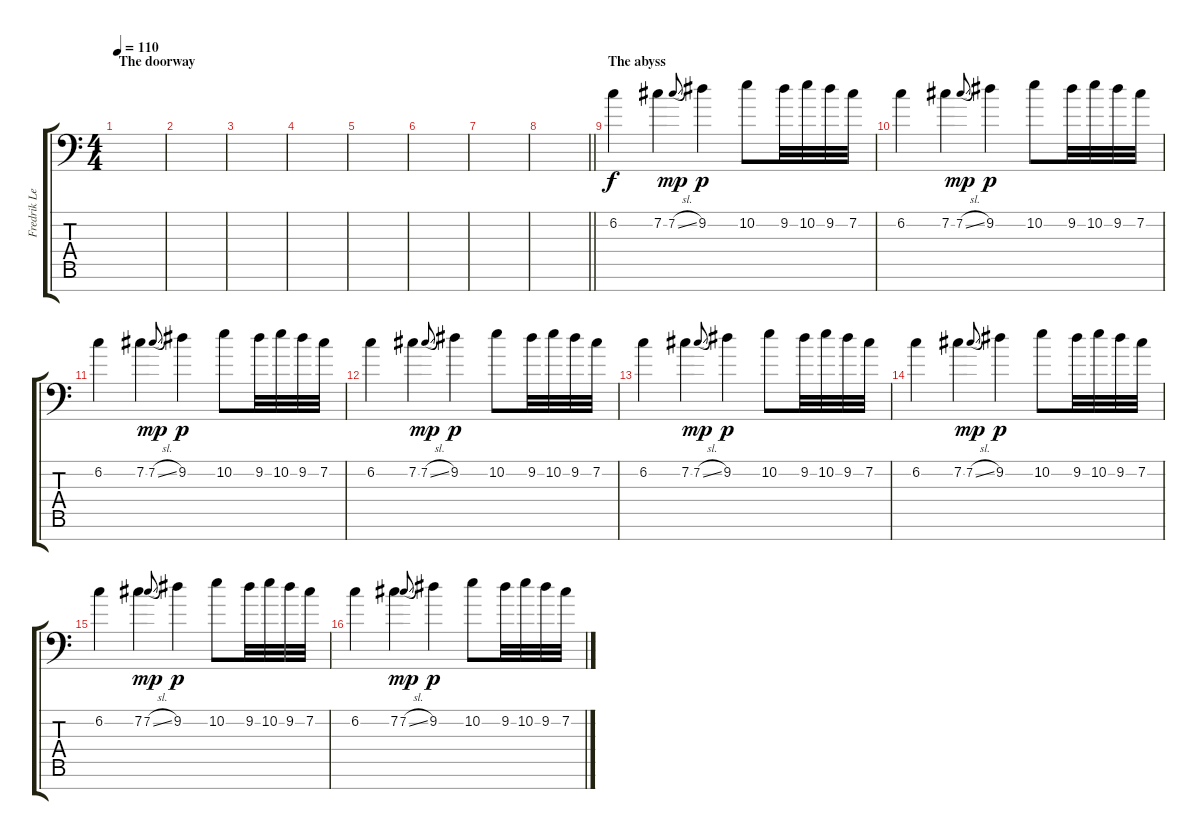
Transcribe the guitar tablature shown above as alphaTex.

\track ("Fredrik Lead" "Fredrik Le") {instrument electricguitarjazz}
\staff {score tabs}
\tuning (Bb3 Gb3 Db3 Ab2 Eb2 Bb1 F1) {hide}
\ts (4 4)
\section ("" "The doorway")
\tempo 110
\clef f4
\ks c
|
|
|
|
|
|
|
\barLineRight lightlight
|
\section ("" "The abyss")
6.2.4 7.2.4 7.2{sl}.8{gr onbeat dy mp} 9.2.4{dy p} 10.2.8 9.2.32 10.2.32 9.2.32 7.2.32 |
6.2.4 7.2.4 7.2{sl}.8{gr onbeat dy mp} 9.2.4{dy p} 10.2.8 9.2.32 10.2.32 9.2.32 7.2.32 |
6.2.4 7.2.4 7.2{sl}.8{gr onbeat dy mp} 9.2.4{dy p} 10.2.8 9.2.32 10.2.32 9.2.32 7.2.32 |
6.2.4 7.2.4 7.2{sl}.8{gr onbeat dy mp} 9.2.4{dy p} 10.2.8 9.2.32 10.2.32 9.2.32 7.2.32 |
6.2.4 7.2.4 7.2{sl}.8{gr onbeat dy mp} 9.2.4{dy p} 10.2.8 9.2.32 10.2.32 9.2.32 7.2.32 |
6.2.4 7.2.4 7.2{sl}.8{gr onbeat dy mp} 9.2.4{dy p} 10.2.8 9.2.32 10.2.32 9.2.32 7.2.32 |
6.2.4 7.2.4 7.2{sl}.8{gr onbeat dy mp} 9.2.4{dy p} 10.2.8 9.2.32 10.2.32 9.2.32 7.2.32 |
6.2.4 7.2.4 7.2{sl}.8{gr onbeat dy mp} 9.2.4{dy p} 10.2.8 9.2.32 10.2.32 9.2.32 7.2.32
